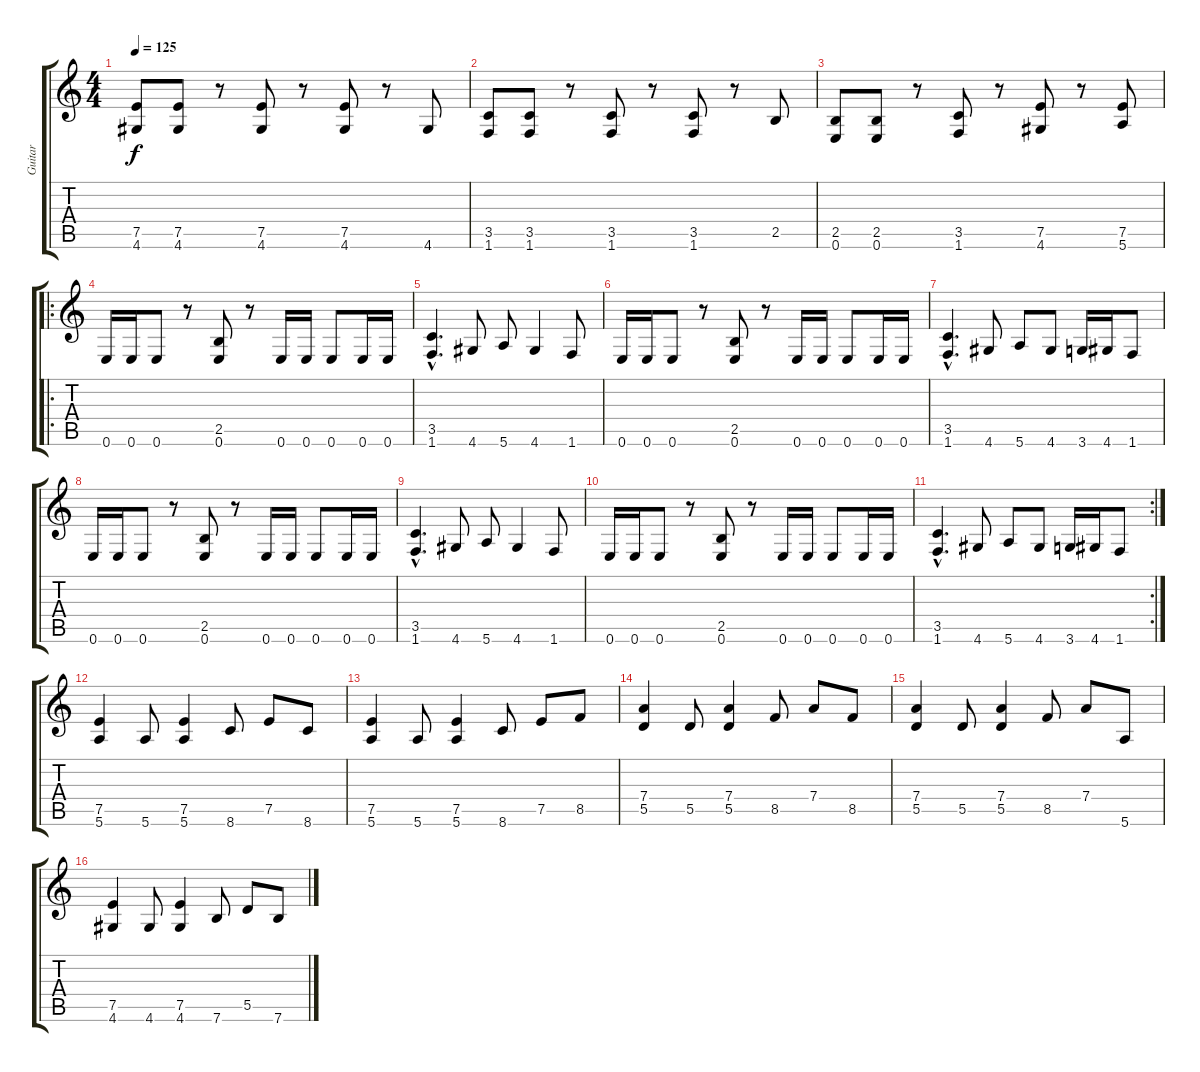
\track ("Guitar" "Guitar") {instrument distortionguitar}
\staff {score tabs}
\tuning (E4 B3 G3 D3 A2 E2) {hide}
\ts (4 4)
\tempo 125
\clef g2
\ks c
(7.5 4.6).8{dy f} (7.5 4.6).8 r.8 (7.5 4.6).8 r.8 (7.5 4.6).8 r.8 4.6.8 |
(3.5 1.6).8 (3.5 1.6).8 r.8 (3.5 1.6).8 r.8 (3.5 1.6).8 r.8 2.5.8 |
(2.5 0.6).8 (2.5 0.6).8 r.8 (3.5 1.6).8 r.8 (7.5 4.6).8 r.8 (7.5 5.6).8 |
\ro
0.6.16 0.6.16 0.6.8 r.8 (2.5 0.6).8 r.8 0.6.16 0.6.16 0.6.8 0.6.16 0.6.16 |
(3.5{hac} 1.6{hac}).4{d} 4.6.8 5.6.8 4.6.4 1.6.8 |
0.6.16 0.6.16 0.6.8 r.8 (2.5 0.6).8 r.8 0.6.16 0.6.16 0.6.8 0.6.16 0.6.16 |
(3.5{hac} 1.6{hac}).4{d} 4.6.8 5.6.8 4.6.8 3.6.16 4.6.16 1.6.8 |
0.6.16 0.6.16 0.6.8 r.8 (2.5 0.6).8 r.8 0.6.16 0.6.16 0.6.8 0.6.16 0.6.16 |
(3.5{hac} 1.6{hac}).4{d} 4.6.8 5.6.8 4.6.4 1.6.8 |
0.6.16 0.6.16 0.6.8 r.8 (2.5 0.6).8 r.8 0.6.16 0.6.16 0.6.8 0.6.16 0.6.16 |
\rc 2
(3.5{hac} 1.6{hac}).4{d} 4.6.8 5.6.8 4.6.8 3.6.16 4.6.16 1.6.8 |
(7.5 5.6).4 5.6.8 (7.5 5.6).4 8.6.8 7.5.8 8.6.8 |
(7.5 5.6).4 5.6.8 (7.5 5.6).4 8.6.8 7.5.8 8.5.8 |
(7.4 5.5).4 5.5.8 (7.4 5.5).4 8.5.8 7.4.8 8.5.8 |
(7.4 5.5).4 5.5.8 (7.4 5.5).4 8.5.8 7.4.8 5.6.8 |
(7.5 4.6).4 4.6.8 (7.5 4.6).4 7.6.8 5.5.8 7.6.8
